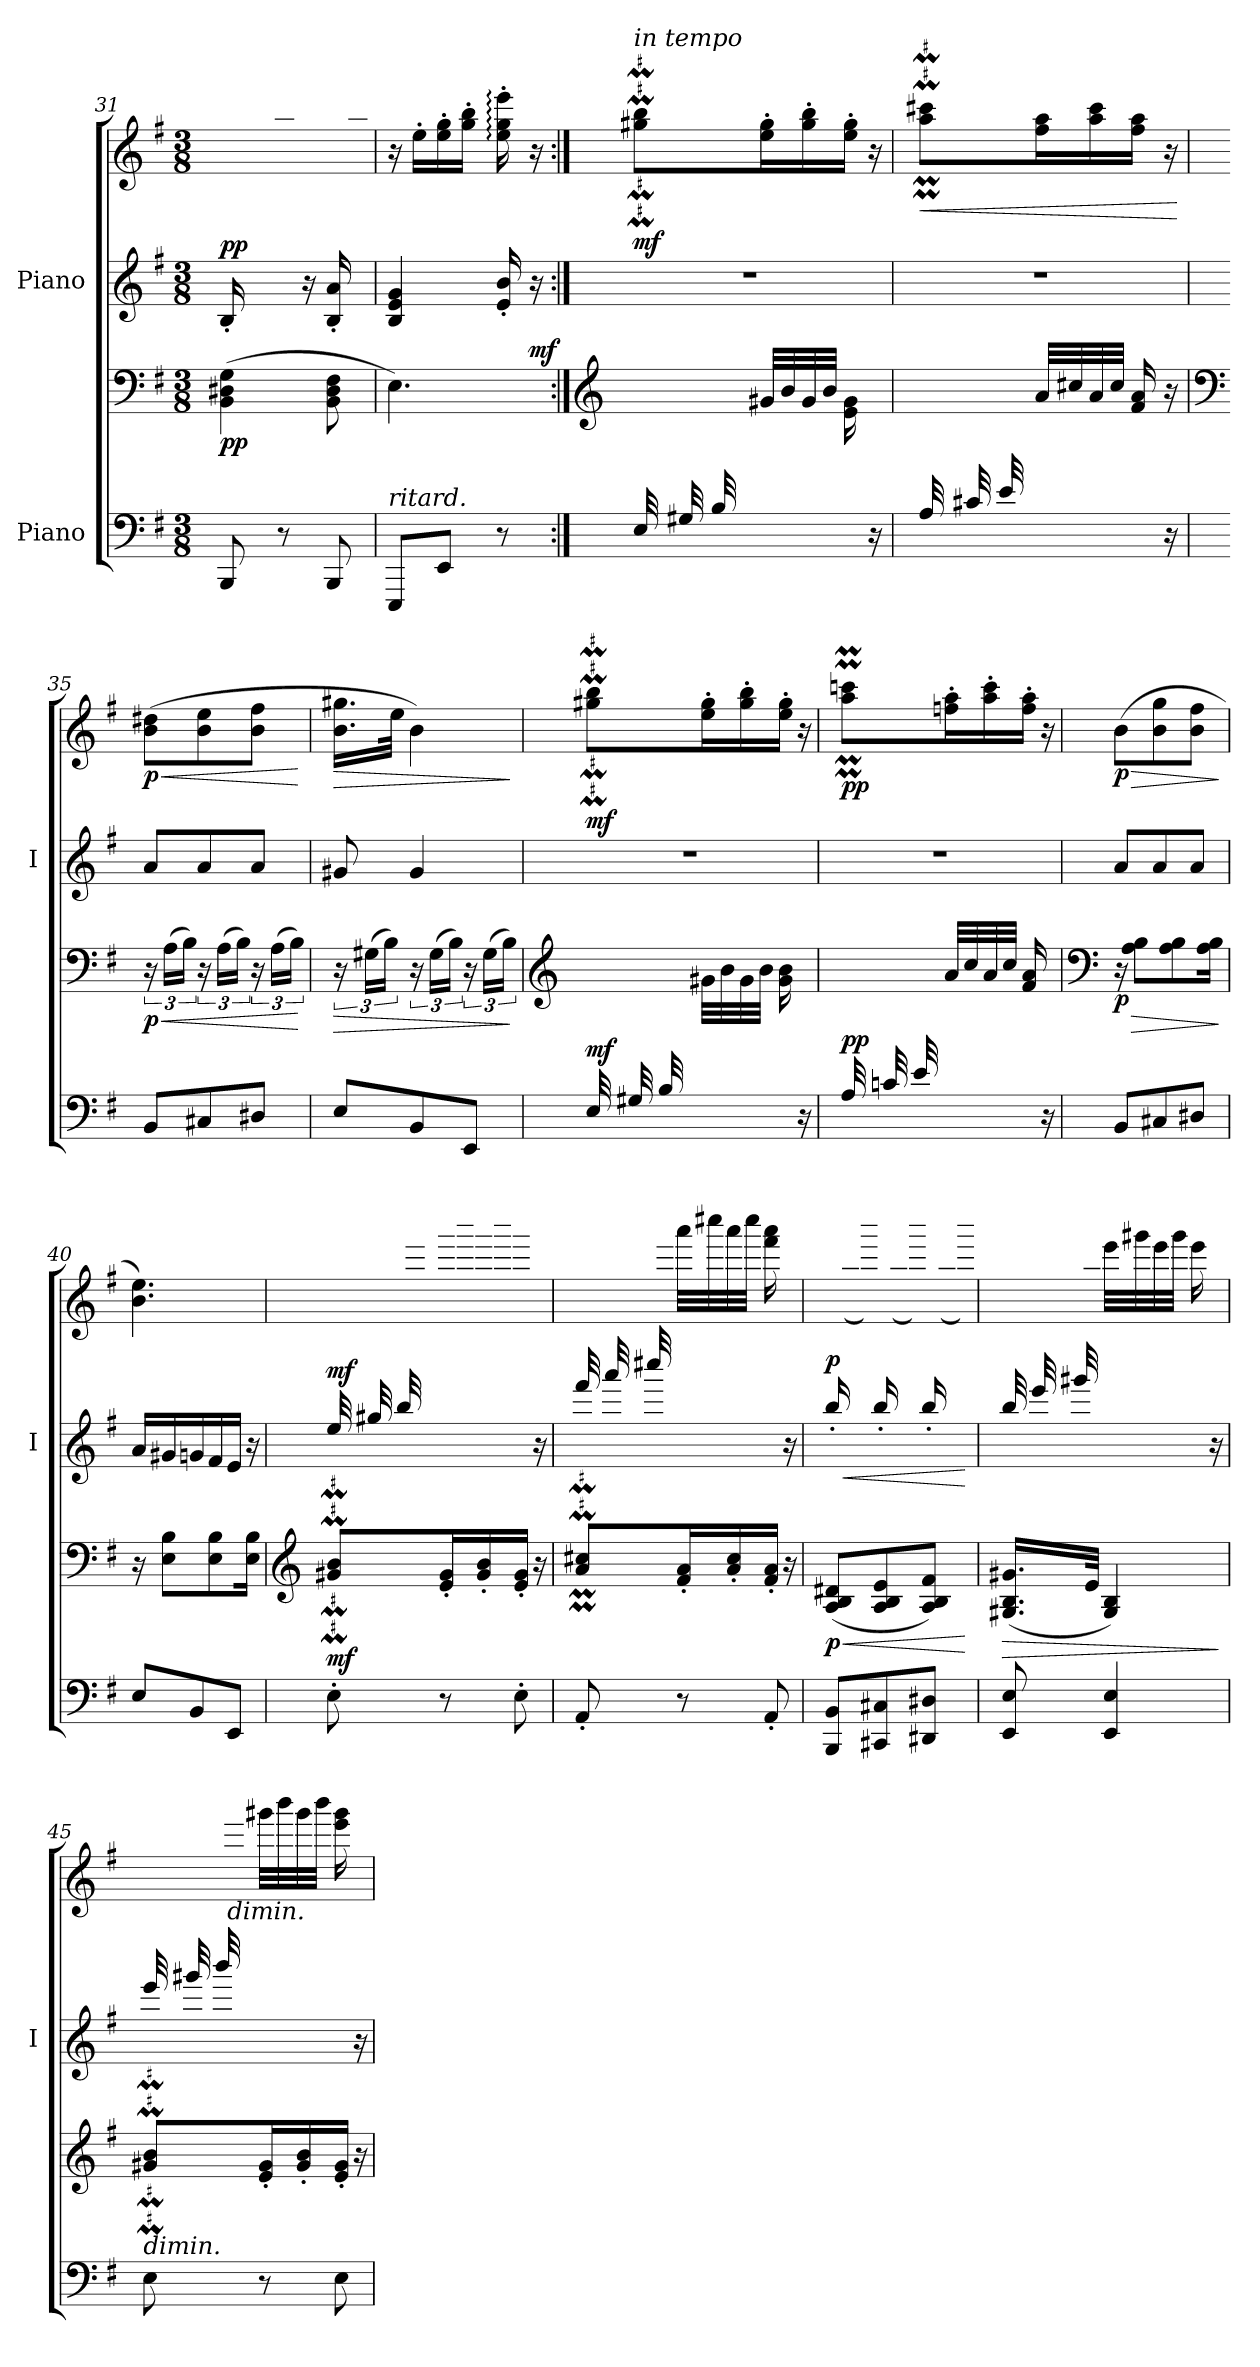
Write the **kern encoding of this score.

**kern	**kern	**dynam	**kern	**kern	**dynam
*part2	*part2	*part2	*part1	*part1	*part1
*staff4	*staff3	*staff3/4	*staff2	*staff1	*staff1/2
*I"Piano	*	*	*I"Piano	*	*
*	*	*	*I'I	*	*
*clefF4	*clefF4	*	*clefG2	*clefG2	*
*k[f#]	*k[f#]	*	*k[f#]	*k[f#]	*
*M3/8	*M3/8	*	*M3/8	*M3/8	*
=31	=31	=31	=31	=31	=31
*	*	*	*	*^	*
!	!	!LO:DY:b	!	!	!	!LO:DY:a=2
8BBB/	(>4BB\ 4D#X\ 4G\	pp	16B'/LL	4.ryy	16ryy	pp
.	.	.	8ryy	.	16b'\	.
8r	.	.	.	.	16dd#X\' 16gg\' 16bb\'JJ	.
.	.	.	16r	.	8ryy	.
8BBB/	8BB\ 8D#\ 8F#\	.	16B/' 16a/'LL	.	.	.
.	.	.	16ryy	.	16dd#\' 16ff#\' 16bb\'JJ	.
!!LO:PB:g=z
=32	=32	=32	=32	=32	=32	=32
*	*^	*	*	*	*	*
!	!	!	!	!	!LO:TX:a:i:t=ritard.	!	!
!LO:TX:a:i:t=ritard.	!	!	!	!	!	!	!
*	*	*	*	*	*v	*v	*
8EEE/L	4.E\)	4ryy	.	4B/ 4e/ 4g/	16r	.
.	.	.	.	.	16ee'\LL	.
8EE/J	.	.	.	.	16ee\' 16gg\'	.
.	.	.	.	.	16gg\' 16bb\'JJ	.
8r	.	16ryy	.	16e/' 16b/'	16ee\:' 16gg\:' 16eee\:'	.
!	!	!	!LO:DY:a	!	!	!
.	.	16ryy	mf	16r	16r	.
=33:|!	=33:|!	=33:|!	=33:|!	=33:|!	=33:|!	=33:|!
*	*clefG2	*	*	*	*	*
!	!	!	!	!	!LO:TX:a:i:t=in tempo	!
!	!	!	!	!	!	!LO:DY:b
(>32E/LLL	4.ryy	16.ryy	.	4.r	8gg#X\M 8bb\ML	mf
32G#X/	.	.	.	.	.	.
32B/	.	.	.	.	.	.
8..ryy	.	32e\JJJ	.	.	.	.
.	.	32g#X/LLL	.	.	16ee\' 16gg#\'L	.
.	.	32b/	.	.	.	.
.	.	32g#/	.	.	16gg#\' 16bb\'	.
.	.	32b/JJJ	.	.	.	.
.	.	16e\ 16g#\)	.	.	16ee\' 16gg#\'JJ	.
16r	.	16ryy	.	.	16r	.
=34	=34	=34	=34	=34	=34	=34
!	!	!	!	!	!	!LO:HP:b
(>32A/LLL	4ryy	16.ryy	.	4.r	8aa\M 8ccc#X\ML	<
32c#X/	.	.	.	.	.	.
32e/	.	.	.	.	.	.
8..ryy	.	32f#\JJJ	.	.	.	.
.	.	32a/LLL	.	.	16ff#\ 16aa\L	.
.	.	32cc#X/	.	.	.	.
.	.	32a/	.	.	16aa\ 16ccc#\	.
.	.	32cc#/JJJ	.	.	.	.
.	16ryy	16f#/ 16a/)	.	.	16ff#\ 16aa\JJ	.
16r	16r	16ryy	.	.	16r	.
*	*v	*v	*	*	*	*
.	.	.	.	.	[
=35	=35	=35	=35	=35	=35
*	*clefF4	*	*	*	*
!	!	!LO:HP:b	!	!	!LO:HP:b
!	!	!LO:DY:n=1:b	!	!	!LO:DY:n=1:b
8BB/L	24r	< p	8a/L	(>8b\ 8dd#X\L	< p
.	(>24A\LL	.	.	.	.
.	24B\JJ)	.	.	.	.
8C#X/	24r	.	8a/	8b\ 8ee\	.
.	(>24A\LL	.	.	.	.
.	24B\JJ)	.	.	.	.
8D#X/J	24r	.	8a/J	8b\ 8ff#\J	.
.	(>24A\LL	.	.	.	.
.	24B\JJ)	.	.	.	.
.	.	[	.	.	[
!!LO:LB:g=z
=36	=36	=36	=36	=36	=36
!	!	!LO:HP:b	!	!	!LO:HP:b
8E/L	24r	>	8g#X/	16.b\ 16.gg#X\LL	>
.	(>24G#X\LL	.	.	.	.
.	24B\JJ)	.	.	.	.
.	.	.	.	32ee\JJk	.
8BB/	24r	.	4g#/	4b\)	.
.	(>24G#\LL	.	.	.	.
.	24B\JJ)	.	.	.	.
8EE/J	24r	.	.	.	.
.	(>24G#\LL	.	.	.	.
.	24B\JJ)	.	.	.	.
.	.	]	.	.	]
=37	=37	=37	=37	=37	=37
*	*clefG2	*	*	*	*
*	*^	*	*	*	*
!	!	!	!LO:DY:a=2	!	!	!LO:DY:b
(>32E/LLL	4.ryy	16.ryy	mf	4.r	8gg#X\M 8bb\ML	mf
32G#X/	.	.	.	.	.	.
32B/	.	.	.	.	.	.
8..ryy	.	32e\JJJ	.	.	.	.
.	.	32g#X\LLL	.	.	16ee\' 16gg#\'L	.
.	.	32b\	.	.	.	.
.	.	32g#\	.	.	16gg#\' 16bb\'	.
.	.	32b\JJJ	.	.	.	.
.	.	16g#\ 16b\)	.	.	16ee\' 16gg#\'JJ	.
16r	.	16ryy	.	.	16r	.
=38	=38	=38	=38	=38	=38	=38
!	!	!	!LO:DY:a=2	!	!	!LO:DY:b
(>32A/LLL	4.ryy	16.ryy	pp	4.r	8aa\M 8cccn\ML	pp
32cn/	.	.	.	.	.	.
32e/	.	.	.	.	.	.
8..ryy	.	32fn/JJJ	.	.	.	.
.	.	32a/LLL	.	.	16ffn\' 16aa\'L	.
.	.	32cc/	.	.	.	.
.	.	32a/	.	.	16aa\' 16ccc\'	.
.	.	32cc/JJJ	.	.	.	.
.	.	16f/ 16a/)	.	.	16ff\' 16aa\'JJ	.
16r	.	16ryy	.	.	16r	.
*	*v	*v	*	*	*	*
=39	=39	=39	=39	=39	=39
*	*clefF4	*	*	*	*
*	*^	*	*	*	*
!	!	!	!LO:HP:b	!	!	!LO:HP:b
!	!	!	!LO:DY:n=1:b	!	!	!LO:DY:n=1:b
*	*v	*v	*	*	*	*
8BB/L	16r	> p	8a/L	(>8b\L	> p
.	8A\ 8B\L	.	.	.	.
8C#X/	.	.	8a/	8b\ 8gg\	.
.	8A\ 8B\	.	.	.	.
8D#X/J	.	.	8a/J	8b\ 8ff#\J	.
.	16A\ 16B\Jk	.	.	.	.
.	.	]	.	.	]
!!LO:LB:g=z
=40	=40	=40	=40	=40	=40
8E/L	16r	.	16a/LL	4.b\ 4.ee\)	.
.	8E\ 8B\L	.	16g#X/	.	.
8BB/	.	.	16gn/	.	.
.	8E\ 8B\	.	16f#/	.	.
8EE/J	.	.	16e/JJ	.	.
.	16E\ 16B\Jk	.	16r	.	.
=41	=41	=41	=41	=41	=41
*	*clefG2	*	*	*	*
*	*	*	*	*^	*
!	!	!LO:DY:b	!	!	!	!LO:DY:a=2
8E'\	8g#X/M 8b/ML	mf	(>32ee/LLL	4.ryy	16.ryy	mf
.	.	.	32gg#X/	.	.	.
.	.	.	32bb/	.	.	.
.	.	.	8..ryy	.	32eee\	.
8r	16e/' 16g#/'L	.	.	.	32ggg#X\	.
.	.	.	.	.	32bbb\	.
.	16g#/' 16b/'	.	.	.	32ggg#\	.
.	.	.	.	.	32bbb\J	.
8E'\	16e/' 16g#/'JJ	.	.	.	16eee\ 16ggg#\JJ)	.
.	16r	.	16r	.	16ryy	.
=42	=42	=42	=42	=42	=42	=42
8AA'/	8a/M 8cc#X/ML	.	(>32fff#/LLL	4.ryy	16.ryy	.
.	.	.	32aaa/	.	.	.
.	.	.	32cccc#X/	.	.	.
.	.	.	8..ryy	.	32fff#\JJJ	.
8r	16f#/' 16a/'L	.	.	.	32aaa\LLL	.
.	.	.	.	.	32cccc#X\	.
.	16a/' 16cc#/'	.	.	.	32aaa\	.
.	.	.	.	.	32cccc#\JJJ	.
8AA'/	16f#/' 16a/'JJ	.	.	.	16fff#\ 16aaa\)	.
.	16r	.	16r	.	16ryy	.
=43	=43	=43	=43	=43	=43	=43
!	!	!LO:HP:b	!	!	!	!LO:HP:b=2
!	!	!LO:DY:n=1:b	!	!	!	!LO:DY:n=1:a=2
8BBB/ 8BB/L	(>8A/ 8B/ 8d#X/L	< p	16bb'/LL	4.ryy	16ryy	< p
.	.	.	16ryy	.	(>32bb\L	.
.	.	.	.	.	32bbb\JJJ)	.
8CC#X/ 8C#X/	8A/ 8B/ 8e/	.	16bb'/LL	.	16ryy	.
.	.	.	16ryy	.	(>32bb\L	.
.	.	.	.	.	32bbb\JJJ)	.
8DD#X/ 8D#X/J	8A/ 8B/ 8f#/J)	.	16bb'/LL	.	16ryy	.
.	.	.	16ryy	.	(>32bb\L	.
.	.	.	.	.	32bbb\JJJ)	.
*	*	*	*	*v	*v	*
.	.	[	.	.	[
!!LO:PB:g=z
=44	=44	=44	=44	=44	=44
!	!	!LO:HP:b	!	!	!
*	*	*	*	*^	*
8EE/ 8E/	(>16.G#X/ 16.B/ 16.g#X/LL	>	(>32bb/LLL	4.ryy	16.ryy	.
.	.	.	32eee/	.	.	.
.	.	.	32ggg#X/	.	.	.
.	32e/JJk	.	8..ryy	.	32bb\JJJ	.
4EE/ 4E/	4G#/ 4B/)	.	.	.	32eee\LLL	.
.	.	.	.	.	32ggg#X\	.
.	.	.	.	.	32eee\	.
.	.	.	.	.	32ggg#\JJJ	.
.	.	.	.	.	16eee\)	.
.	.	.	16r	.	16ryy	.
*	*	*	*	*v	*v	*
.	.	]	.	.	.
=45	=45	=45	=45	=45	=45
*	*	*	*	*^	*
!	!LO:TX:b:i:t=dimin.	!	!	!	!	!
8E\	8g#X/M 8b/ML	.	(>32eee/LLL	4.ryy	16.ryy	.
.	.	.	32ggg#X/	.	.	.
.	.	.	32bbb/	.	.	.
!	!	!	!LO:TX:a:i:t=dimin.	!	!	!
.	.	.	8..ryy	.	32eee\JJJ	.
8r	16e/' 16g#/'L	.	.	.	32ggg#X\LLL	.
.	.	.	.	.	32bbb\	.
.	16g#/' 16b/'	.	.	.	32ggg#\	.
.	.	.	.	.	32bbb\JJJ	.
8E\	16e/' 16g#/'JJ	.	.	.	16eee\ 16ggg#\)	.
.	16r	.	16r	.	16ryy	.
*	*	*	*	*v	*v	*
=	=	=	=	=	=
*-	*-	*-	*-	*-	*-
